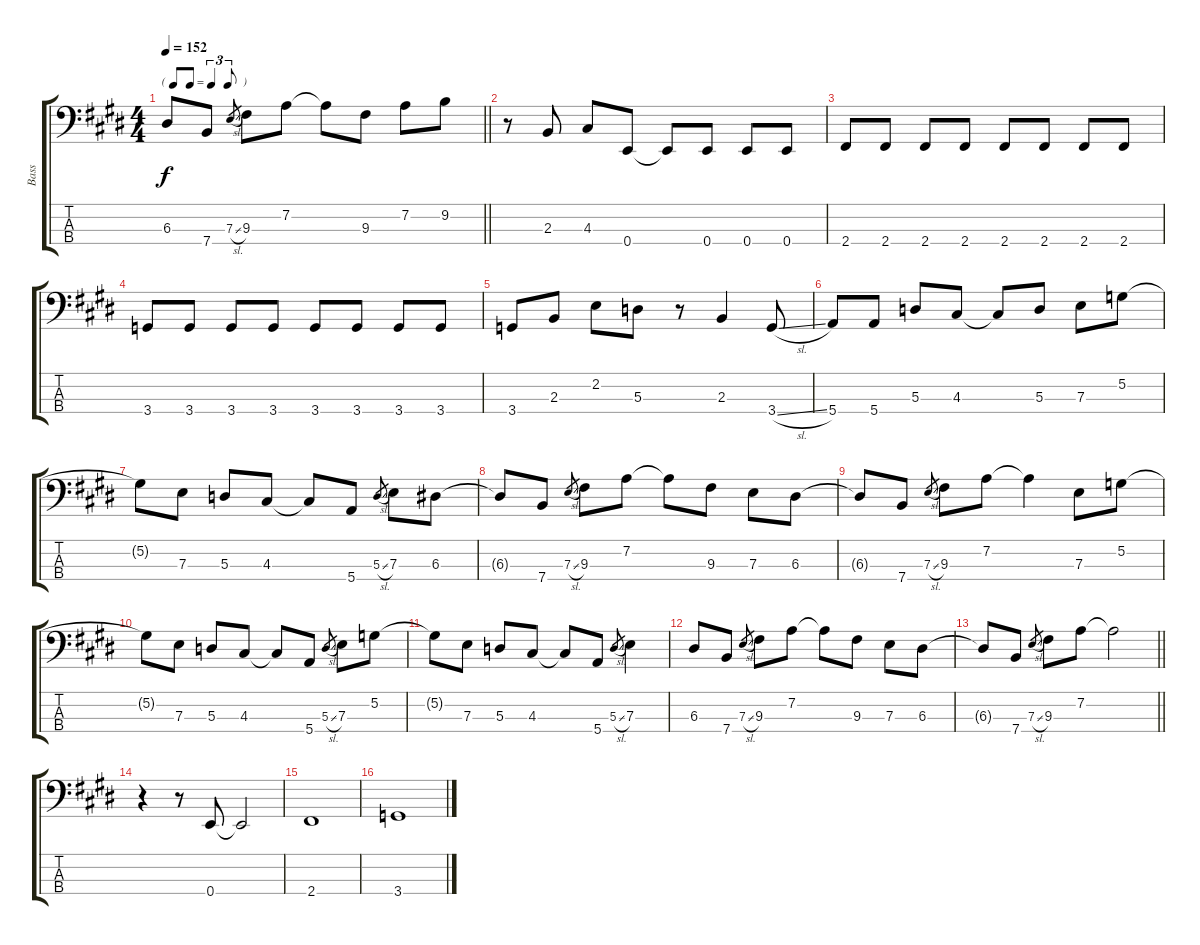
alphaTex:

\track ("Bass" "Bass") {instrument electricbasspick}
\staff {score tabs}
\tuning (G2 D2 A1 E1) {hide}
\ts (4 4)
\tf triplet8th
\tempo 152
\clef f4
\barLineRight lightlight
\ks c#minor
6.3{t}.8{dy f} 7.4.8 7.3{sl}.8{gr} 9.3.8 7.2.8 7.2{t}.8 9.3.8 7.2.8 9.2.8 |
\ks e
r.8 2.3.8 4.3.8 0.4.8 0.4{t}.8 0.4.8 0.4.8 0.4.8 |
\ks c#minor
2.4.8 2.4.8 2.4.8 2.4.8 2.4.8 2.4.8 2.4.8 2.4.8 |
3.4.8 3.4.8 3.4.8 3.4.8 3.4.8 3.4.8 3.4.8 3.4.8 |
3.4.8 2.3.8 2.2.8 5.3.8 r.8 2.3.4 3.4{sl}.8 |
\ks e
5.4.8 5.4.8 5.3.8 4.3.8 4.3{t}.8 5.3.8 7.3.8 5.2.8 |
\ks c#minor
5.2{t}.8 7.3.8 5.3.8 4.3.8 4.3{t}.8 5.4.8 5.3{sl}.8{gr} 7.3.8 6.3.8 |
6.3{t}.8 7.4.8 7.3{sl}.8{gr} 9.3.8 7.2.8 7.2{t}.8 9.3.8 7.3.8 6.3.8 |
6.3{t}.8 7.4.8 7.3{sl}.8{gr} 9.3.8 7.2.8 7.2{t}.4 7.3.8 5.2.8 |
\ks e
5.2{t}.8 7.3.8 5.3.8 4.3.8 4.3{t}.8 5.4.8 5.3{sl}.8{gr} 7.3.8 5.2.8 |
\ks c#minor
5.2{t}.8 7.3.8 5.3.8 4.3.8 4.3{t}.8 5.4.8 5.3{sl}.8{gr} 7.3.4 |
6.3.8 7.4.8 7.3{sl}.8{gr} 9.3.8 7.2.8 7.2{t}.8 9.3.8 7.3.8 6.3.8 |
\barLineRight lightlight
6.3{t}.8 7.4.8 7.3{sl}.8{gr} 9.3.8 7.2.8 7.2{t}.2 |
\ks e
r.4 r.8 0.4.8 0.4{t}.2 |
\ks c#minor
2.4.1 |
3.4.1
